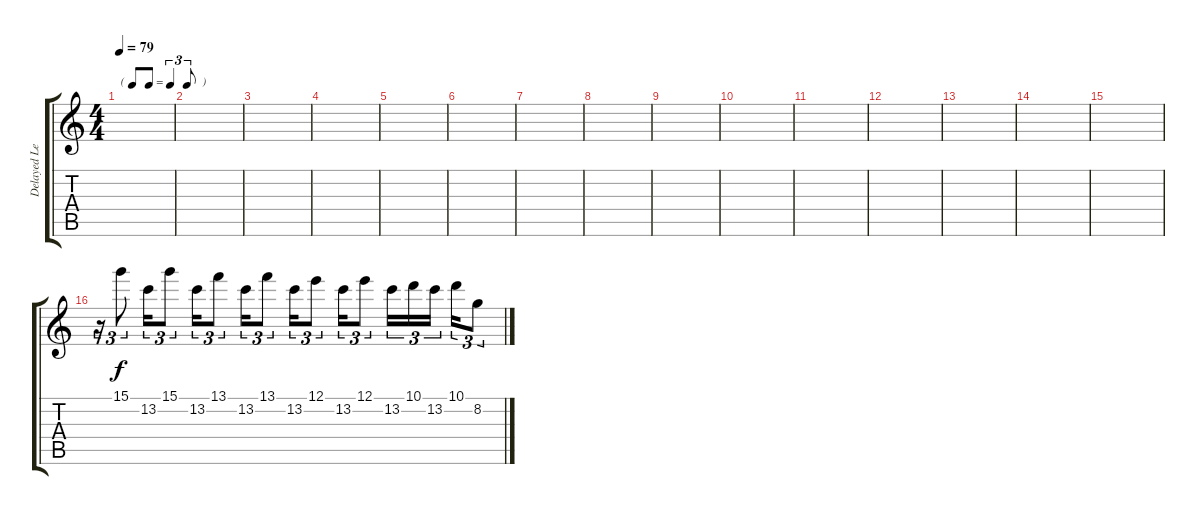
\track ("Delayed Lead" "Delayed Le") {instrument overdrivenguitar}
\staff {score tabs}
\tuning (E4 B3 G3 D3 A2 E2) {hide}
\ts (4 4)
\tf triplet8th
\tempo 79
\clef g2
\ks c
|
|
|
|
|
|
|
|
|
|
|
|
|
|
|
r.16{tu (3 2)} 15.1.8{tu (3 2)} 13.2.16{tu (3 2)} 15.1.8{tu (3 2)} 13.2.16{tu (3 2)} 13.1.8{tu (3 2)} 13.2.16{tu (3 2)} 13.1.8{tu (3 2)} 13.2.16{tu (3 2)} 12.1.8{tu (3 2)} 13.2.16{tu (3 2)} 12.1.8{tu (3 2)} 13.2.16{tu (3 2)} 10.1.16{tu (3 2)} 13.2.16{tu (3 2)} 10.1.16{tu (3 2)} 8.2.8{tu (3 2)}
